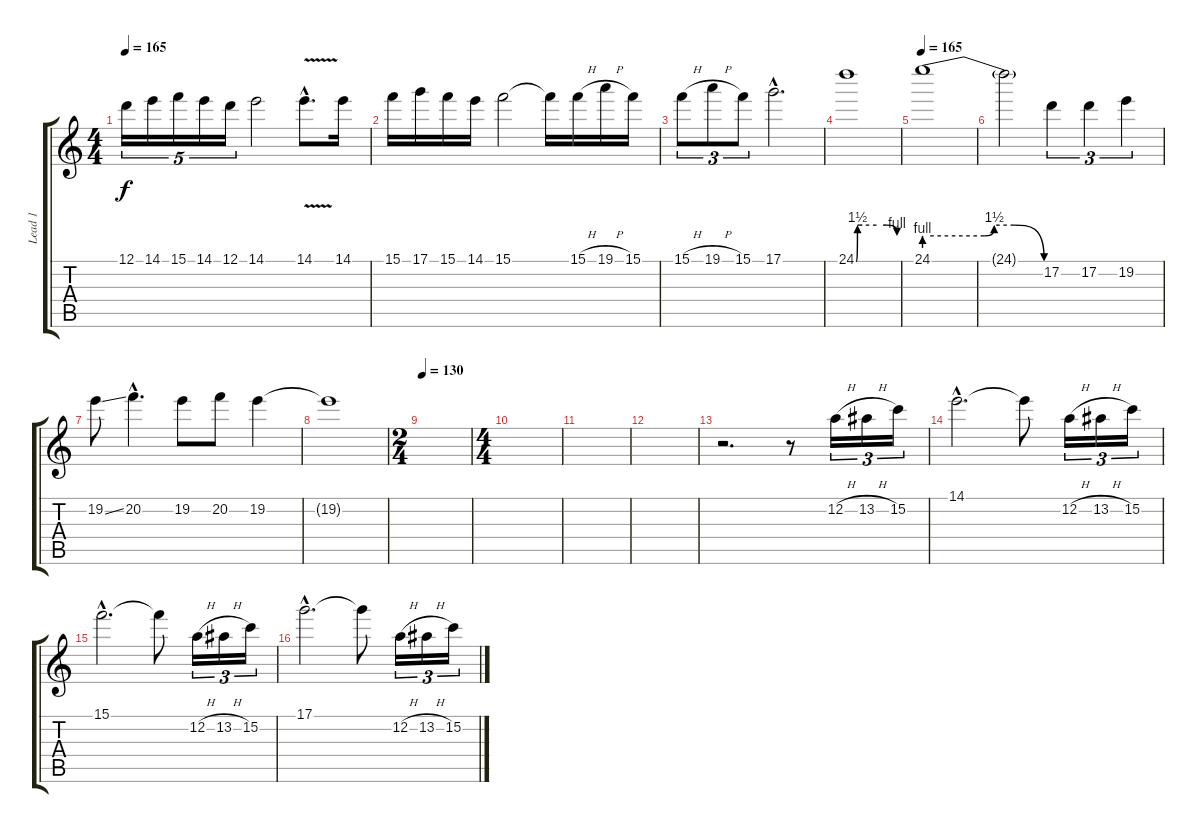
\track ("Lead 1" "Lead 1") {instrument distortionguitar}
\staff {score tabs}
\tuning (D4 A3 F3 C3 G2 D2) {hide}
\ts (4 4)
\tempo 165
\clef g2
\ks c
12.1.16{tu (5 4) dy f} 14.1.16{tu (5 4)} 15.1.16{tu (5 4)} 14.1.16{tu (5 4)} 12.1.16{tu (5 4)} 14.1.2 14.1{v hac}.8{d} 14.1.16 |
15.1.16 17.1.16 15.1.16 14.1.16 15.1.2 15.1{t}.16 15.1{h}.16 19.1{h}.16 15.1.16 |
15.1{h}.8{tu (3 2)} 19.1{h}.8{tu (3 2)} 15.1.8{tu (3 2)} 17.1{hac}.2{d} |
24.1{be (custom 0 0 2 6 5 6 9 6 30 6 45 6 60 4)}.1 |
\tempo 165
24.1{be (custom 0 4 30 4 35 6 45 6 60 0)}.1 |
24.1{t}.2 17.2.4{tu (3 2)} 17.2.4{tu (3 2)} 19.2.4{tu (3 2)} |
19.2{ss}.8 20.2{hac}.4{d} 19.2.8 20.2.8 19.2.4 |
19.2{t}.1 |
\ts (2 4)
\tempo 130
|
\ts (4 4)
|
|
|
r.2{d} r.8 12.2{h}.16{tu (3 2)} 13.2{h}.16{tu (3 2)} 15.2.16{tu (3 2)} |
14.1{hac}.2{d} 14.1{t}.8 12.2{h}.16{tu (3 2)} 13.2{h}.16{tu (3 2)} 15.2.16{tu (3 2)} |
15.1{hac}.2{d} 15.1{t}.8 12.2{h}.16{tu (3 2)} 13.2{h}.16{tu (3 2)} 15.2.16{tu (3 2)} |
17.1{hac}.2{d} 17.1{t}.8 12.2{h}.16{tu (3 2)} 13.2{h}.16{tu (3 2)} 15.2.16{tu (3 2)}
